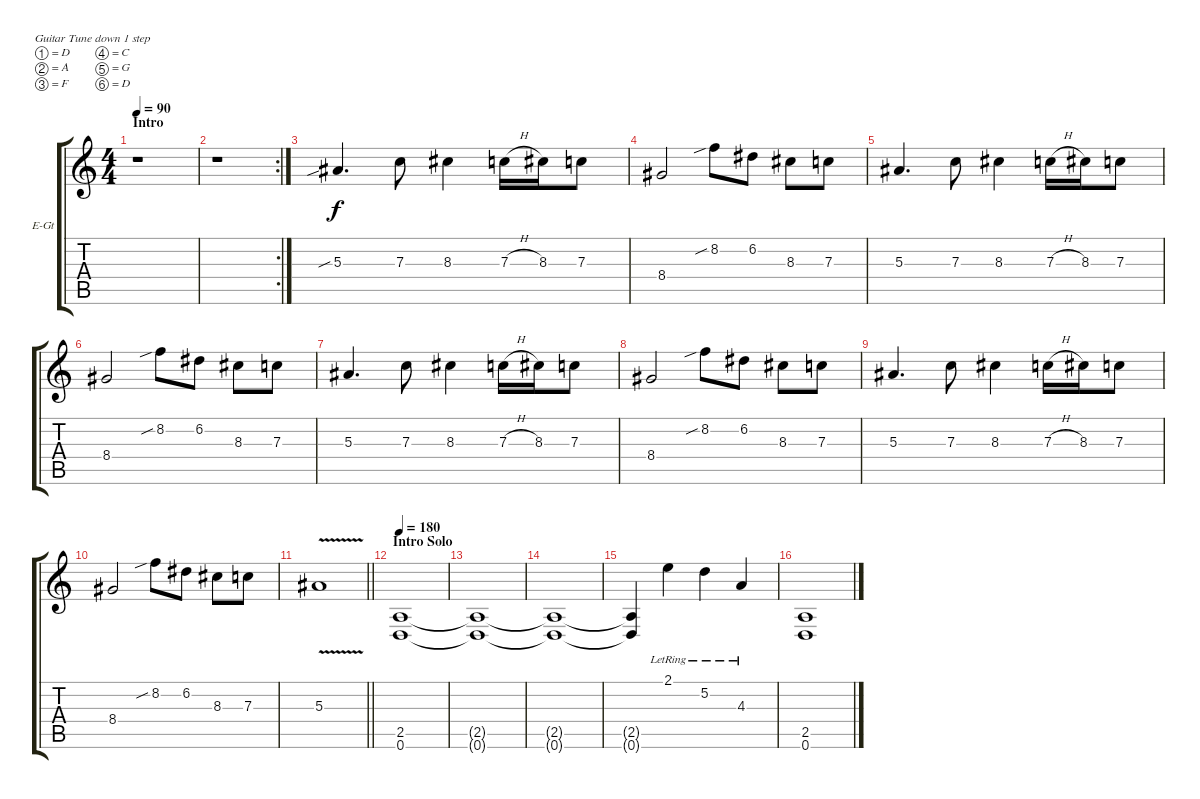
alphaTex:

\bracketExtendMode groupsimilarinstruments
\firstSystemTrackNameOrientation horizontal
\otherSystemsTrackNameOrientation horizontal
\track ("Guitar 2" "E-Gt") {instrument distortionguitar}
\staff {score tabs}
\tuning (D4 A3 F3 C3 G2 D2)
\ts (4 4)
\beaming (8 2 2 2 2)
\section ("" "Intro")
\tempo 90
\clef g2
\ks c
r.1{dy f instrument distortionguitar} |
\rc 2
r.1 |
5.3{sib}.4{d} 7.3.8 8.3.4 7.3{h}.16 8.3.16 7.3.8 |
8.4.2 8.2{sib}.8 6.2.8 8.3.8 7.3.8 |
5.3.4{d} 7.3.8 8.3.4 7.3{h}.16 8.3.16 7.3.8 |
8.4.2 8.2{sib}.8 6.2.8 8.3.8 7.3.8 |
5.3.4{d} 7.3.8 8.3.4 7.3{h}.16 8.3.16 7.3.8 |
8.4.2 8.2{sib}.8 6.2.8 8.3.8 7.3.8 |
5.3.4{d} 7.3.8 8.3.4 7.3{h}.16 8.3.16 7.3.8 |
8.4.2 8.2{sib}.8 6.2.8 8.3.8 7.3.8 |
\barLineRight lightlight
5.3{v}.1 |
\section ("" "Intro Solo")
\tempo 180
(2.5 0.6).1 |
(2.5{t} 0.6{t}).1 |
(2.5{t} 0.6{t}).1 |
(2.5{t} 0.6{t}).4 2.1{lr}.4 5.2{lr}.4 4.3{lr}.4 |
(2.5 0.6).1
